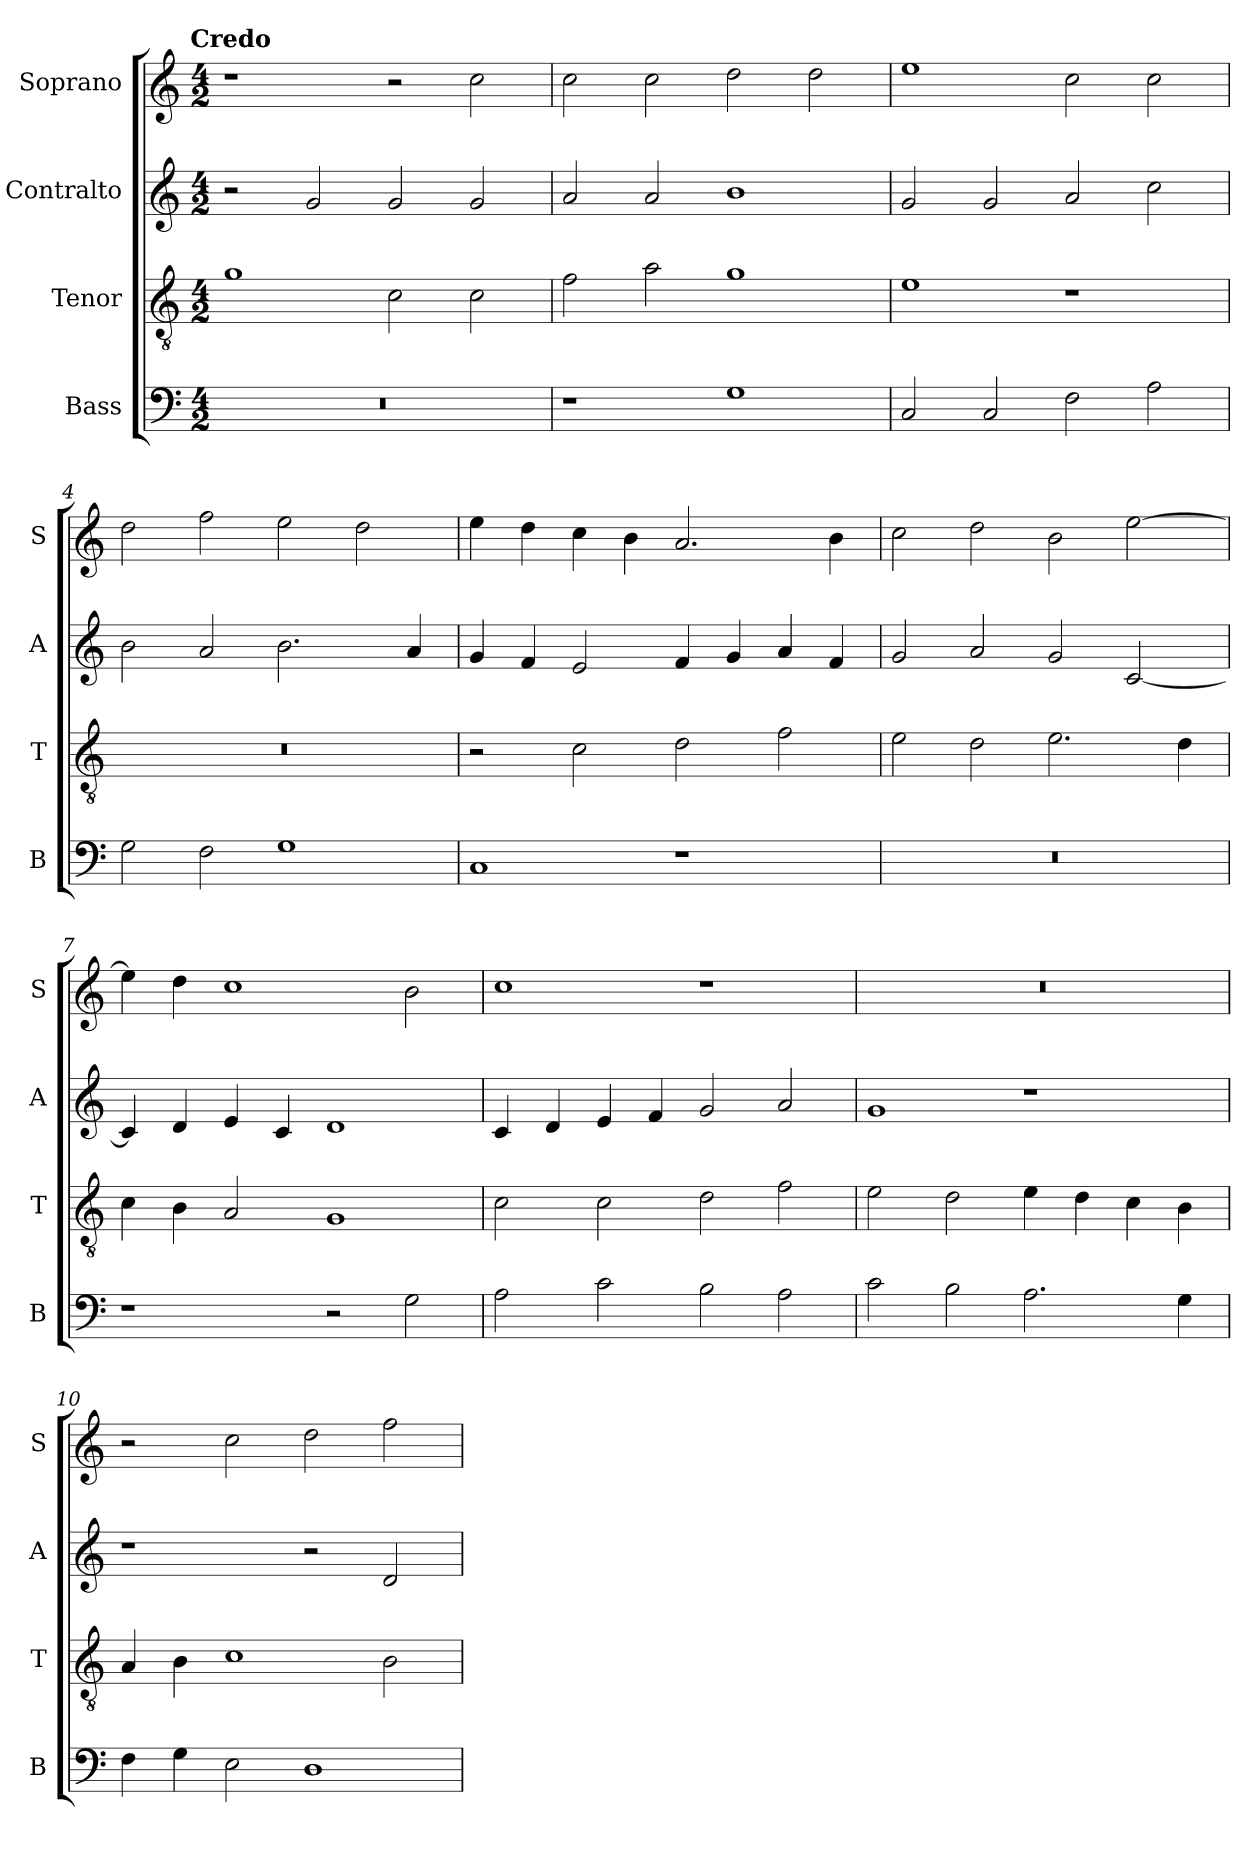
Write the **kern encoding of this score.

**kern	**kern	**kern	**kern
*part4	*part3	*part2	*part1
*staff4	*staff3	*staff2	*staff1
*I"Bass	*I"Tenor	*I"Contralto	*I"Soprano
*I'B	*I'T	*I'A	*I'S
*clefF4	*clefGv2	*clefG2	*clefG2
*k[]	*k[]	*k[]	*k[]
*C:ion	*C:ion	*C:ion	*C:ion
!!LO:TX:omd:t=Credo
*M4/2	*M4/2	*M4/2	*M4/2
=1	=1	=1	=1
0r	1g	2r	1r
.	.	2g	.
.	2c	2g	2r
.	2c	2g	2cc
=2	=2	=2	=2
1r	2f	2a	2cc
.	2a	2a	2cc
1G	1g	1b	2dd
.	.	.	2dd
=3	=3	=3	=3
2C	1e	2g	1ee
2C	.	2g	.
2F	1r	2a	2cc
2A	.	2cc	2cc
=4	=4	=4	=4
2G	0r	2b	2dd
2F	.	2a	2ff
1G	.	2.b	2ee
.	.	.	2dd
.	.	4a	.
=5	=5	=5	=5
1C	2r	4g	4ee
.	.	4f	4dd
.	2c	2e	4cc
.	.	.	4b
1r	2d	4f	2.a
.	.	4g	.
.	2f	4a	.
.	.	4f	4b
=6	=6	=6	=6
0r	2e	2g	2cc
.	2d	2a	2dd
.	2.e	2g	2b
.	.	[2c	[2ee
.	4d	.	.
=7	=7	=7	=7
1r	4c	4c]	4ee]
.	4B	4d	4dd
.	2A	4e	1cc
.	.	4c	.
2r	1G	1d	.
2G	.	.	2b
=8	=8	=8	=8
2A	2c	4c	1cc
.	.	4d	.
2c	2c	4e	.
.	.	4f	.
2B	2d	2g	1r
2A	2f	2a	.
=9	=9	=9	=9
2c	2e	1g	0r
2B	2d	.	.
2.A	4e	1r	.
.	4d	.	.
.	4c	.	.
4G	4B	.	.
=10	=10	=10	=10
4F	4A	1r	2r
4G	4B	.	.
2E	1c	.	2cc
1D	.	2r	2dd
.	2B	2d	2ff
=	=	=	=
*-	*-	*-	*-
